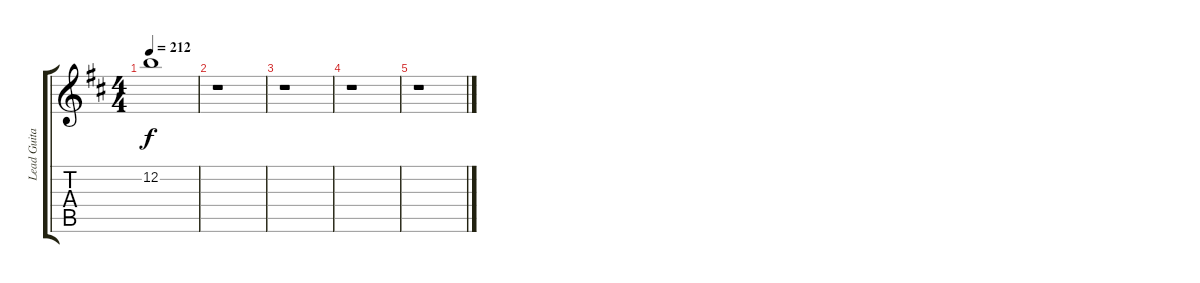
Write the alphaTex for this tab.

\track ("Lead Guitar" "Lead Guita") {instrument overdrivenguitar}
\staff {score tabs}
\tuning (E4 B3 G3 D3 A2 E2) {hide}
\ts (4 4)
\tempo 212
\clef g2
\ks d
12.2{t}.1{dy f} |
r.1 |
r.1 |
r.1 |
r.1
